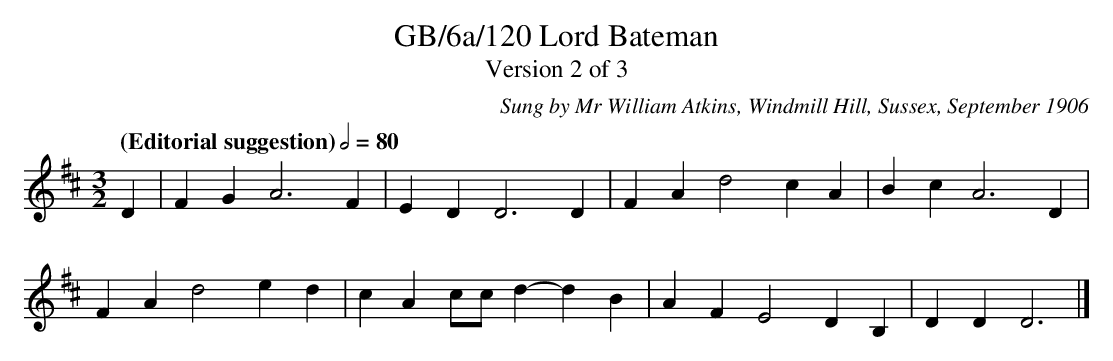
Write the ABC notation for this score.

X:1
T:GB/6a/120 Lord Bateman
T:Version 2 of 3
C:Sung by Mr William Atkins, Windmill Hill, Sussex, September 1906
M:3/2
L:1/8
Q:"(Editorial suggestion)" 1/2=80
K:D
D2 | F2 G2 A6 F2 | E2 D2 D6 D2 | F2 A2 d4 c2 A2 | B2 c2 A6 D2 |
F2 A2 d4 e2 d2 | c2 A2 cc d2-d2 B2 | A2 F2 E4 D2 B,2 | D2 D2 D6 |]
